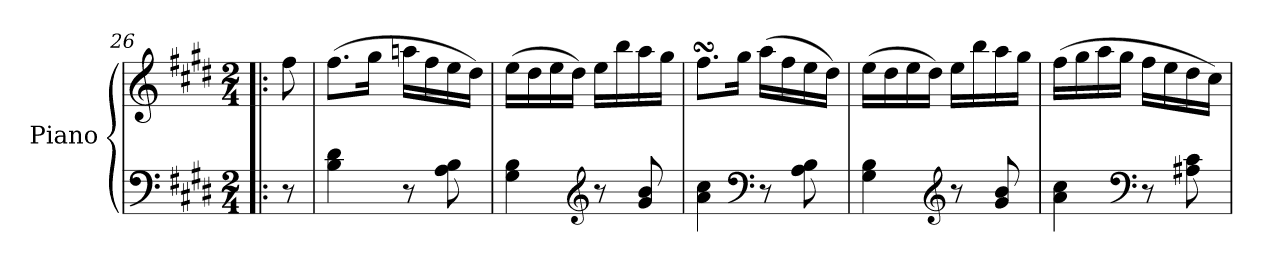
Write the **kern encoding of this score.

**kern	**kern
*part1	*part1
*staff2	*staff1
*I"Piano	*
*I'Pno.	*
*clefF4	*clefG2
*k[f#c#g#d#]	*k[f#c#g#d#]
*M2/4	*M2/4
=26X3!|:	=26X3!|:
8r	8ff#\
=27	=27
4B\ 4d#\	(>8.ff#\L
.	16gg#\Jk
8r	16aan\LL
.	16ff#\
8A\ 8B\	16ee\
.	16dd#\JJ)
=28	=28
4G#\ 4B\	(>16ee\LL
.	16dd#\
.	16ee\
.	16dd#\JJ)
*clefG2	*
8r	16ee\LL
.	16bb\
8g#/ 8b/	16aa\
.	16gg#\JJ
=29	=29
4a\ 4cc#\	8.ff#sSSS\L
.	16gg#\Jk
*clefF4	*
8r	(>16aa\LL
.	16ff#\
8A\ 8B\	16ee\
.	16dd#\JJ)
=30	=30
4G#\ 4B\	(>16ee\LL
.	16dd#\
.	16ee\
.	16dd#\JJ)
*clefG2	*
8r	16ee\LL
.	16bb\
8g#/ 8b/	16aa\
.	16gg#\JJ
=31	=31
4a\ 4cc#\	(>16ff#\LL
.	16gg#\
.	16aa\
.	16gg#\JJ
*clefF4	*
8r	16ff#\LL
.	16ee\
8A#X\ 8c#\	16dd#\
.	16cc#\JJ)
=	=
*-	*-
